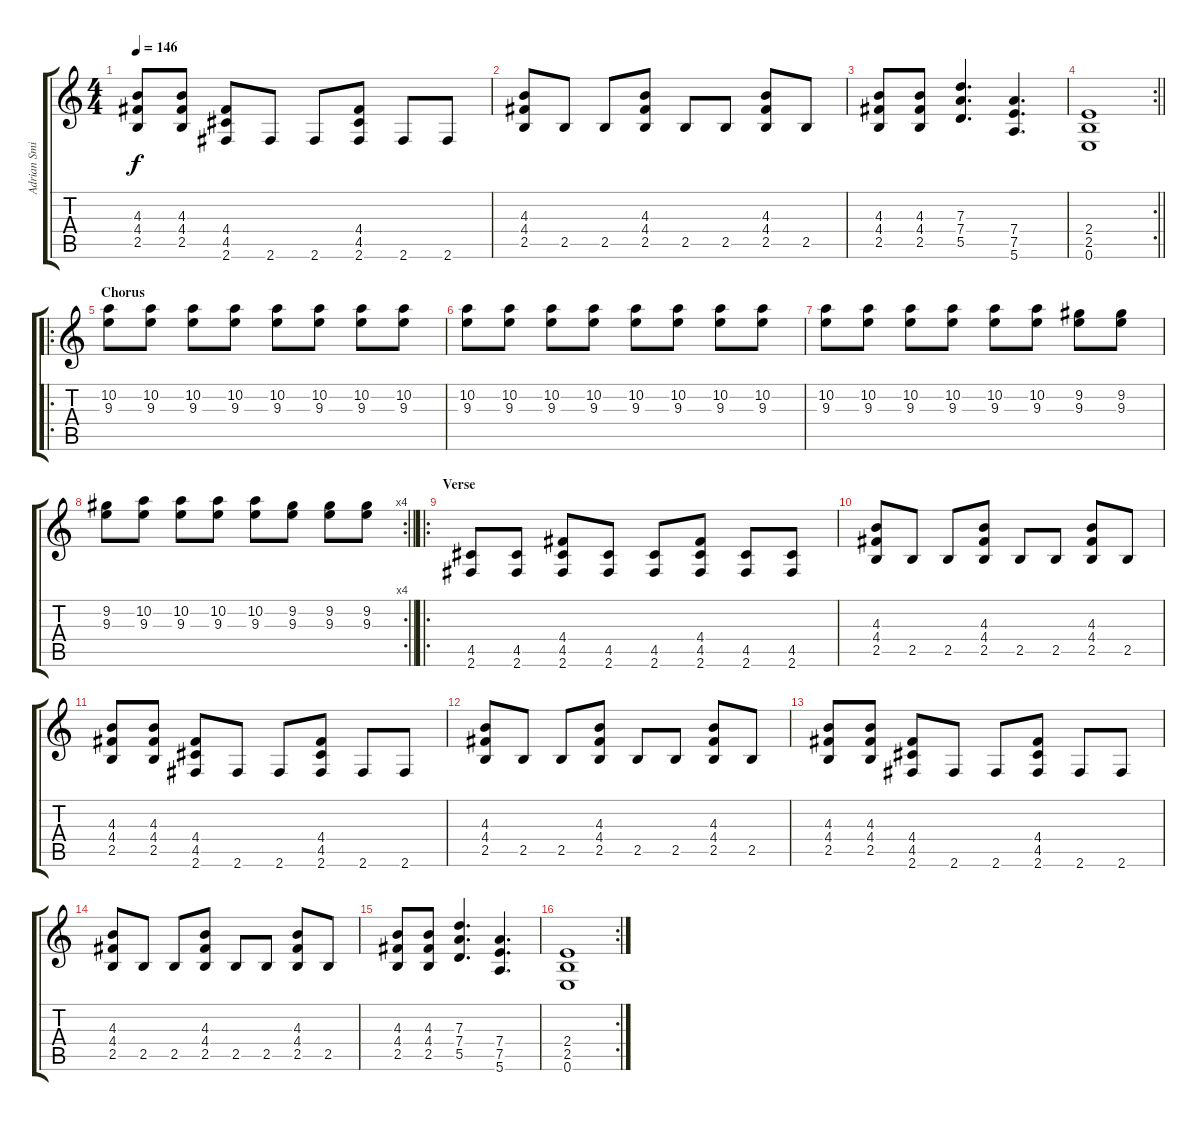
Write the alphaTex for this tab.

\track ("Adrian Smith" "Adrian Smi") {instrument distortionguitar}
\staff {score tabs}
\tuning (E4 B3 G3 D3 A2 E2) {hide}
\ts (4 4)
\tempo 146
\clef g2
\ks c
(4.3 4.4 2.5).8{dy f} (4.3 4.4 2.5).8 (4.4 4.5 2.6).8 2.6.8 2.6.8 (4.4 4.5 2.6).8 2.6.8 2.6.8 |
(4.3 4.4 2.5).8 2.5.8 2.5.8 (4.3 4.4 2.5).8 2.5.8 2.5.8 (4.3 4.4 2.5).8 2.5.8 |
(4.3 4.4 2.5).8 (4.3 4.4 2.5).8 (7.3 7.4 5.5).4{d} (7.4 7.5 5.6).4{d} |
\rc 2
\barLineRight lightlight
(2.4 2.5 0.6).1 |
\ro
\section ("" "Chorus")
(10.2 9.3).8 (10.2 9.3).8 (10.2 9.3).8 (10.2 9.3).8 (10.2 9.3).8 (10.2 9.3).8 (10.2 9.3).8 (10.2 9.3).8 |
(10.2 9.3).8 (10.2 9.3).8 (10.2 9.3).8 (10.2 9.3).8 (10.2 9.3).8 (10.2 9.3).8 (10.2 9.3).8 (10.2 9.3).8 |
(10.2 9.3).8 (10.2 9.3).8 (10.2 9.3).8 (10.2 9.3).8 (10.2 9.3).8 (10.2 9.3).8 (9.2 9.3).8 (9.2 9.3).8 |
\rc 4
\barLineRight lightlight
(9.2 9.3).8 (10.2 9.3).8 (10.2 9.3).8 (10.2 9.3).8 (10.2 9.3).8 (9.2 9.3).8 (9.2 9.3).8 (9.2 9.3).8 |
\ro
\section ("" "Verse")
(4.5 2.6).8 (4.5 2.6).8 (4.4 4.5 2.6).8 (4.5 2.6).8 (4.5 2.6).8 (4.4 4.5 2.6).8 (4.5 2.6).8 (4.5 2.6).8 |
(4.3 4.4 2.5).8 2.5.8 2.5.8 (4.3 4.4 2.5).8 2.5.8 2.5.8 (4.3 4.4 2.5).8 2.5.8 |
(4.3 4.4 2.5).8 (4.3 4.4 2.5).8 (4.4 4.5 2.6).8 2.6.8 2.6.8 (4.4 4.5 2.6).8 2.6.8 2.6.8 |
(4.3 4.4 2.5).8 2.5.8 2.5.8 (4.3 4.4 2.5).8 2.5.8 2.5.8 (4.3 4.4 2.5).8 2.5.8 |
(4.3 4.4 2.5).8 (4.3 4.4 2.5).8 (4.4 4.5 2.6).8 2.6.8 2.6.8 (4.4 4.5 2.6).8 2.6.8 2.6.8 |
(4.3 4.4 2.5).8 2.5.8 2.5.8 (4.3 4.4 2.5).8 2.5.8 2.5.8 (4.3 4.4 2.5).8 2.5.8 |
(4.3 4.4 2.5).8 (4.3 4.4 2.5).8 (7.3 7.4 5.5).4{d} (7.4 7.5 5.6).4{d} |
\rc 2
(2.4 2.5 0.6).1
